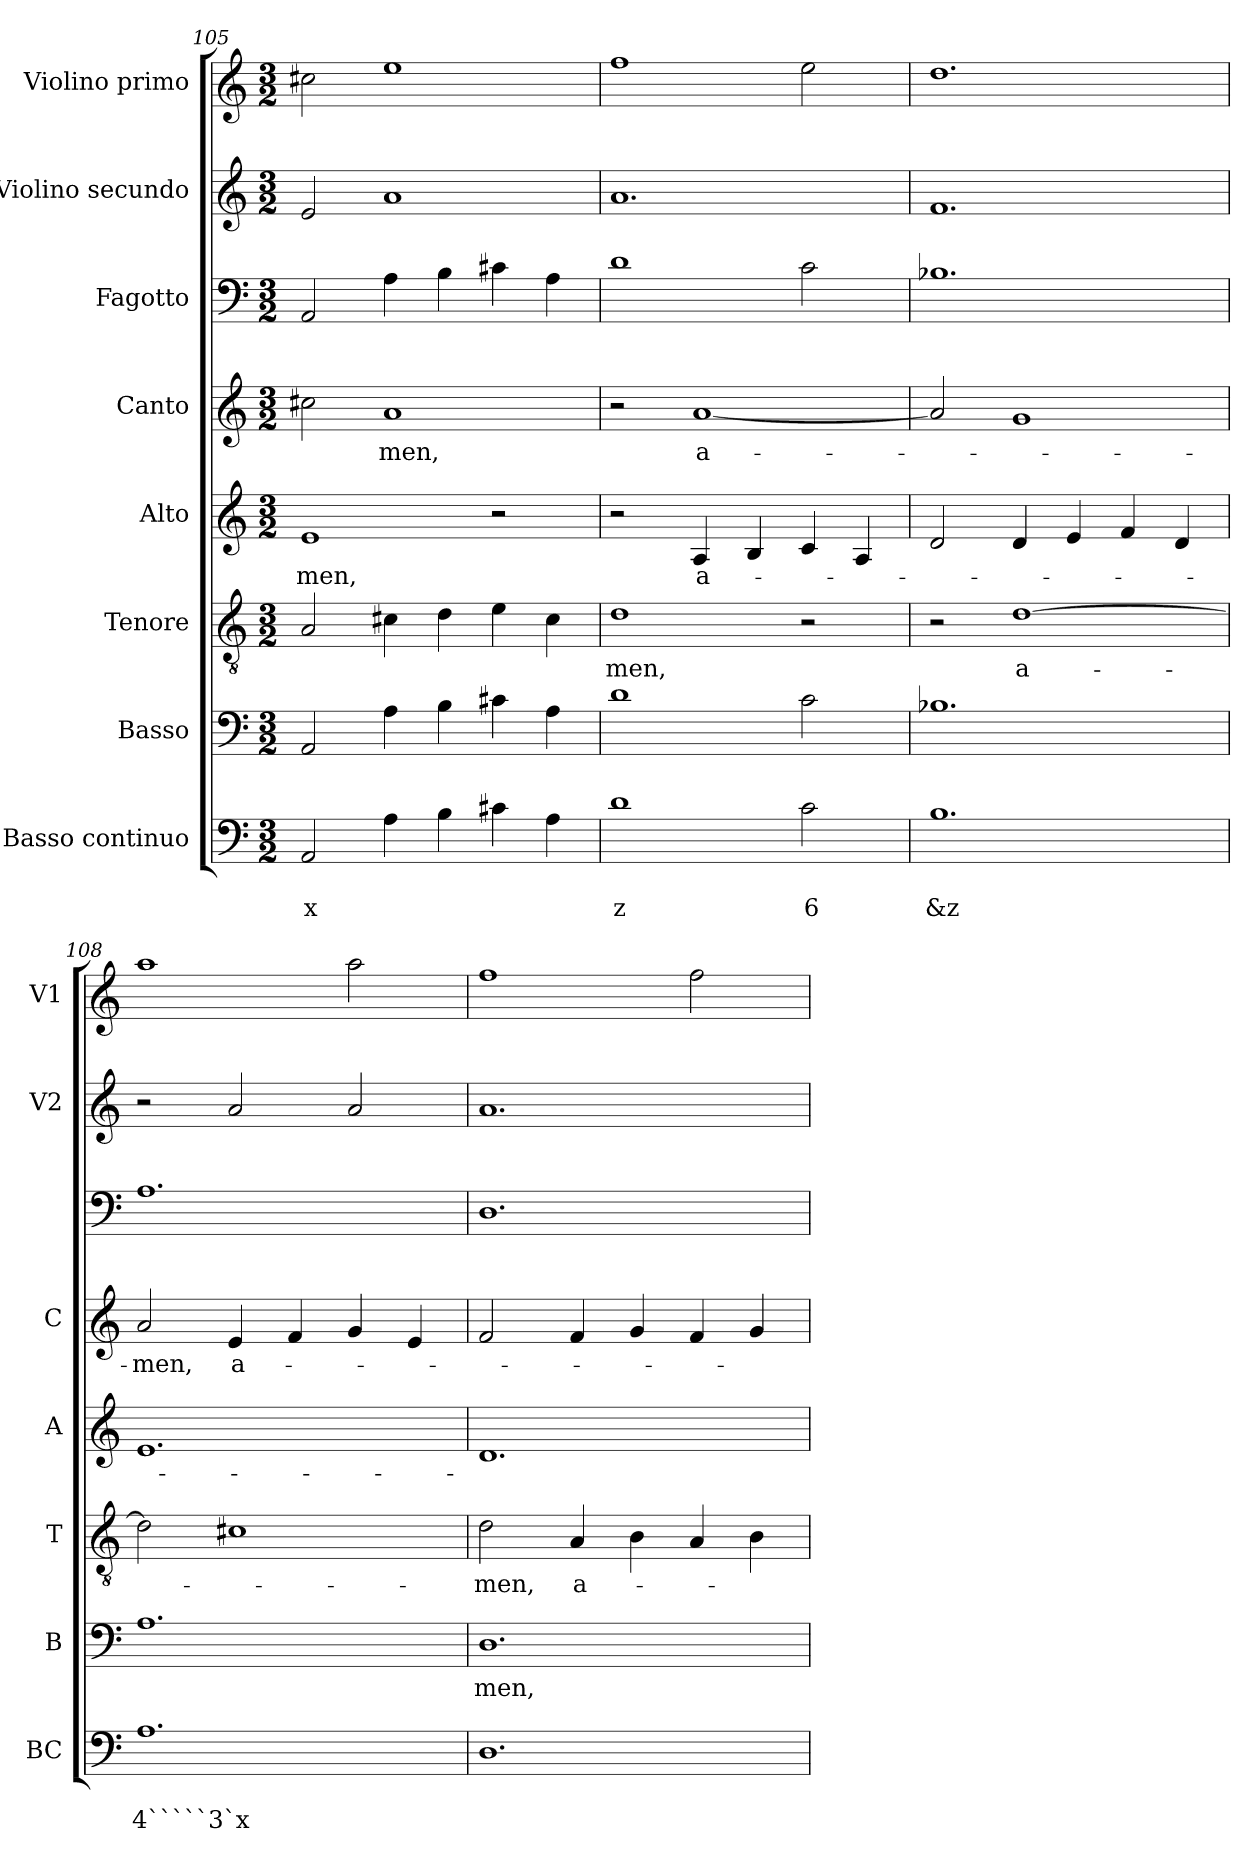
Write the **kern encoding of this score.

**kern	**text	**text	**kern	**text	**kern	**text	**kern	**text	**kern	**text	**kern	**kern	**kern
*part8	*part8	*part8	*part7	*part7	*part6	*part6	*part5	*part5	*part4	*part4	*part3	*part2	*part1
*staff8	*staff8	*staff8	*staff7	*staff7	*staff6	*staff6	*staff5	*staff5	*staff4	*staff4	*staff3	*staff2	*staff1
*I"Basso continuo	*	*	*I"Basso	*	*I"Tenore	*	*I"Alto	*	*I"Canto	*	*I"Fagotto	*I"Violino secundo	*I"Violino primo
*I'BC	*	*	*I'B	*	*I'T	*	*I'A	*	*I'C	*	*	*I'V2	*I'V1
*clefF4	*	*	*clefF4	*	*clefGv2	*	*clefG2	*	*clefG2	*	*clefF4	*clefG2	*clefG2
*k[]	*	*	*k[]	*	*k[]	*	*k[]	*	*k[]	*	*k[]	*k[]	*k[]
*C:	*	*	*C:	*	*C:	*	*C:	*	*C:	*	*C:	*C:	*C:
*M3/2	*	*	*M3/2	*	*M3/2	*	*M3/2	*	*M3/2	*	*M3/2	*M3/2	*M3/2
=105	=105	=105	=105	=105	=105	=105	=105	=105	=105	=105	=105	=105	=105
!	!	!LO:LY:b	!	!	!	!	!	!LO:LY:b	!	!	!	!	!
2AA/	.	x	2AA/	.	2A/	.	1e	-men,	2cc#X\	.	2AA/	2e/	2cc#X\
!	!	!	!	!	!	!	!	!	!	!LO:LY:b	!	!	!
4A\	.	.	4A\	.	4c#X\	.	.	.	1a	-men,	4A\	1a	1ee
4B\	.	.	4B\	.	4d\	.	.	.	.	.	4B\	.	.
4c#X\	.	.	4c#X\	.	4e\	.	2r	.	.	.	4c#X\	.	.
4A\	.	.	4A\	.	4c#\	.	.	.	.	.	4A\	.	.
=106	=106	=106	=106	=106	=106	=106	=106	=106	=106	=106	=106	=106	=106
!	!	!LO:LY:b	!	!	!	!LO:LY:b	!	!	!	!	!	!	!
1d	.	z	1d	.	1d	-men,	2r	.	2r	.	1d	1.a	1ff
!	!	!	!	!	!	!	!	!LO:LY:b	!	!LO:LY:b	!	!	!
.	.	.	.	.	.	.	4A/	a-	[1a	a-	.	.	.
.	.	.	.	.	.	.	4B/	.	.	.	.	.	.
!	!	!LO:LY:b	!	!	!	!	!	!	!	!	!	!	!
2c\	.	6	2c\	.	2r	.	4c/	.	.	.	2c\	.	2ee\
.	.	.	.	.	.	.	4A/	.	.	.	.	.	.
=107	=107	=107	=107	=107	=107	=107	=107	=107	=107	=107	=107	=107	=107
!	!	!LO:LY:b	!	!	!	!	!	!	!	!	!	!	!
1.B	.	&z	1.B-X	.	2r	.	2d/	.	2a/]	.	1.B-X	1.f	1.dd
!	!	!	!	!	!	!LO:LY:b	!	!	!	!	!	!	!
.	.	.	.	.	[1d	a-	4d/	.	1g	.	.	.	.
.	.	.	.	.	.	.	4e/	.	.	.	.	.	.
.	.	.	.	.	.	.	4f/	.	.	.	.	.	.
.	.	.	.	.	.	.	4d/	.	.	.	.	.	.
=108	=108	=108	=108	=108	=108	=108	=108	=108	=108	=108	=108	=108	=108
!	!	!LO:LY:b	!	!	!	!	!	!	!	!LO:LY:b	!	!	!
1.A	.	4`````3`x	1.A	.	2d\]	.	1.e	.	2a/	-men,	1.A	2r	1aa
!	!	!	!	!	!	!	!	!	!	!LO:LY:b	!	!	!
.	.	.	.	.	1c#X	.	.	.	4e/	a-	.	2a/	.
.	.	.	.	.	.	.	.	.	4f/	.	.	.	.
.	.	.	.	.	.	.	.	.	4g/	.	.	2a/	2aa\
.	.	.	.	.	.	.	.	.	4e/	.	.	.	.
=109	=109	=109	=109	=109	=109	=109	=109	=109	=109	=109	=109	=109	=109
!	!	!	!	!LO:LY:b	!	!LO:LY:b	!	!	!	!	!	!	!
1.D	.	.	1.D	-men,	2d\	-men,	1.d	.	2f/	.	1.D	1.a	1ff
!	!	!	!	!	!	!LO:LY:b	!	!	!	!	!	!	!
.	.	.	.	.	4A/	a-	.	.	4f/	.	.	.	.
.	.	.	.	.	4B\	.	.	.	4g/	.	.	.	.
.	.	.	.	.	4A/	.	.	.	4f/	.	.	.	2ff\
.	.	.	.	.	4B\	.	.	.	4g/	.	.	.	.
=	=	=	=	=	=	=	=	=	=	=	=	=	=
*-	*-	*-	*-	*-	*-	*-	*-	*-	*-	*-	*-	*-	*-
